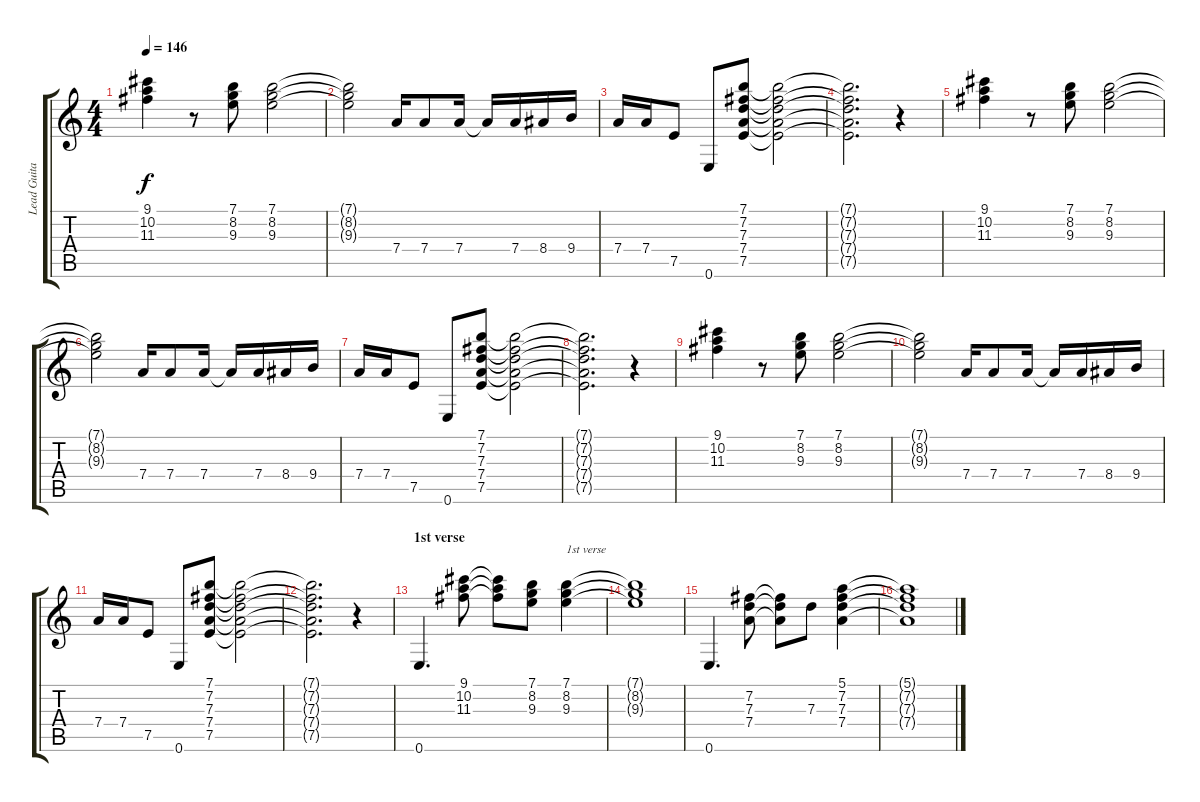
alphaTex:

\track ("Lead Guitar" "Lead Guita") {instrument distortionguitar}
\staff {score tabs}
\tuning (E4 B3 G3 D3 A2 E2) {hide}
\ts (4 4)
\tempo 146
\clef g2
\ks c
(9.1 10.2 11.3).4{dy f} r.8 (7.1 8.2 9.3).8 (7.1 8.2 9.3).2 |
(7.1{t} 8.2{t} 9.3{t}).2 7.4.16 7.4.8 7.4.16 7.4{t}.16 7.4.16 8.4.16 9.4.16 |
7.4.16 7.4.16 7.5.8 0.6.8 (7.1 7.2 7.3 7.4 7.5).8 (7.1{t} 7.2{t} 7.3{t} 7.4{t} 7.5{t}).2 |
(7.1{t} 7.2{t} 7.3{t} 7.4{t} 7.5{t}).2{d} r.4 |
(9.1 10.2 11.3).4 r.8 (7.1 8.2 9.3).8 (7.1 8.2 9.3).2 |
(7.1{t} 8.2{t} 9.3{t}).2 7.4.16 7.4.8 7.4.16 7.4{t}.16 7.4.16 8.4.16 9.4.16 |
7.4.16 7.4.16 7.5.8 0.6.8 (7.1 7.2 7.3 7.4 7.5).8 (7.1{t} 7.2{t} 7.3{t} 7.4{t} 7.5{t}).2 |
(7.1{t} 7.2{t} 7.3{t} 7.4{t} 7.5{t}).2{d} r.4 |
(9.1 10.2 11.3).4 r.8 (7.1 8.2 9.3).8 (7.1 8.2 9.3).2 |
(7.1{t} 8.2{t} 9.3{t}).2 7.4.16 7.4.8 7.4.16 7.4{t}.16 7.4.16 8.4.16 9.4.16 |
7.4.16 7.4.16 7.5.8 0.6.8 (7.1 7.2 7.3 7.4 7.5).8 (7.1{t} 7.2{t} 7.3{t} 7.4{t} 7.5{t}).2 |
(7.1{t} 7.2{t} 7.3{t} 7.4{t} 7.5{t}).2{d} r.4 |
\section ("" "1st verse")
0.6.4{d} (9.1 10.2 11.3).8 (9.1{t} 10.2{t} 11.3{t}).8 (7.1 8.2 9.3).8 (7.1 8.2 9.3).4{txt "1st verse"} |
(7.1{t} 8.2{t} 9.3{t}).1 |
0.6.4{d} (7.2 7.3 7.4).8 (7.2{t} 7.3{t} 7.4{t}).8 7.3.8 (5.1 7.2 7.3 7.4).4 |
(5.1{t} 7.2{t} 7.3{t} 7.4{t}).1
